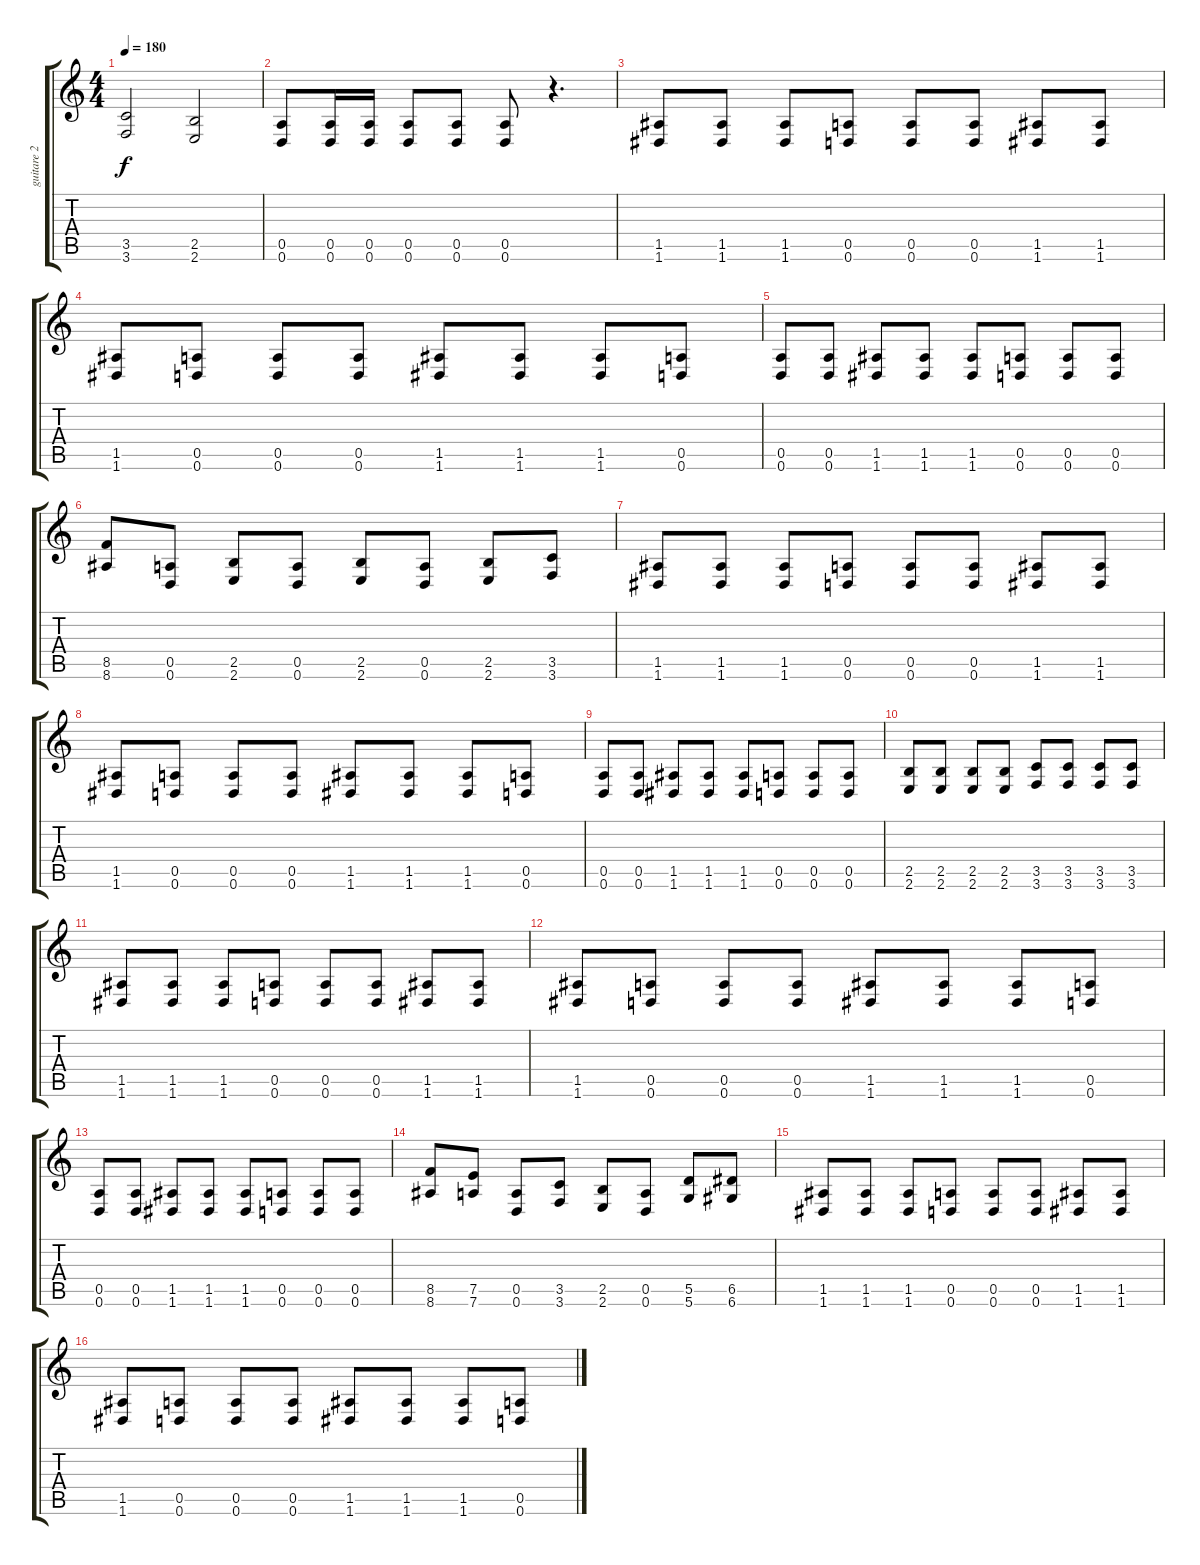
\track ("guitare 2" "guitare 2") {instrument distortionguitar}
\staff {score tabs}
\tuning (E4 B3 G3 D3 A2 D2) {hide}
\ts (4 4)
\tempo 180
\clef g2
\ks c
(3.5 3.6).2{dy f instrument distortionguitar} (2.5 2.6).2 |
(0.5 0.6).8 (0.5 0.6).16 (0.5 0.6).16 (0.5 0.6).8 (0.5 0.6).8 (0.5 0.6).8 r.4{d} |
(1.5 1.6).8 (1.5 1.6).8 (1.5 1.6).8 (0.5 0.6).8 (0.5 0.6).8 (0.5 0.6).8 (1.5 1.6).8 (1.5 1.6).8 |
(1.5 1.6).8 (0.5 0.6).8 (0.5 0.6).8 (0.5 0.6).8 (1.5 1.6).8 (1.5 1.6).8 (1.5 1.6).8 (0.5 0.6).8 |
(0.5 0.6).8 (0.5 0.6).8 (1.5 1.6).8 (1.5 1.6).8 (1.5 1.6).8 (0.5 0.6).8 (0.5 0.6).8 (0.5 0.6).8 |
(8.5 8.6).8 (0.5 0.6).8 (2.5 2.6).8 (0.5 0.6).8 (2.5 2.6).8 (0.5 0.6).8 (2.5 2.6).8 (3.5 3.6).8 |
(1.5 1.6).8 (1.5 1.6).8 (1.5 1.6).8 (0.5 0.6).8 (0.5 0.6).8 (0.5 0.6).8 (1.5 1.6).8 (1.5 1.6).8 |
(1.5 1.6).8 (0.5 0.6).8 (0.5 0.6).8 (0.5 0.6).8 (1.5 1.6).8 (1.5 1.6).8 (1.5 1.6).8 (0.5 0.6).8 |
(0.5 0.6).8 (0.5 0.6).8 (1.5 1.6).8 (1.5 1.6).8 (1.5 1.6).8 (0.5 0.6).8 (0.5 0.6).8 (0.5 0.6).8 |
(2.5 2.6).8 (2.5 2.6).8 (2.5 2.6).8 (2.5 2.6).8 (3.5 3.6).8 (3.5 3.6).8 (3.5 3.6).8 (3.5 3.6).8 |
(1.5 1.6).8 (1.5 1.6).8 (1.5 1.6).8 (0.5 0.6).8 (0.5 0.6).8 (0.5 0.6).8 (1.5 1.6).8 (1.5 1.6).8 |
(1.5 1.6).8 (0.5 0.6).8 (0.5 0.6).8 (0.5 0.6).8 (1.5 1.6).8 (1.5 1.6).8 (1.5 1.6).8 (0.5 0.6).8 |
(0.5 0.6).8 (0.5 0.6).8 (1.5 1.6).8 (1.5 1.6).8 (1.5 1.6).8 (0.5 0.6).8 (0.5 0.6).8 (0.5 0.6).8 |
(8.5 8.6).8 (7.5 7.6).8 (0.5 0.6).8 (3.5 3.6).8 (2.5 2.6).8 (0.5 0.6).8 (5.5 5.6).8 (6.5 6.6).8 |
(1.5 1.6).8 (1.5 1.6).8 (1.5 1.6).8 (0.5 0.6).8 (0.5 0.6).8 (0.5 0.6).8 (1.5 1.6).8 (1.5 1.6).8 |
(1.5 1.6).8 (0.5 0.6).8 (0.5 0.6).8 (0.5 0.6).8 (1.5 1.6).8 (1.5 1.6).8 (1.5 1.6).8 (0.5 0.6).8
